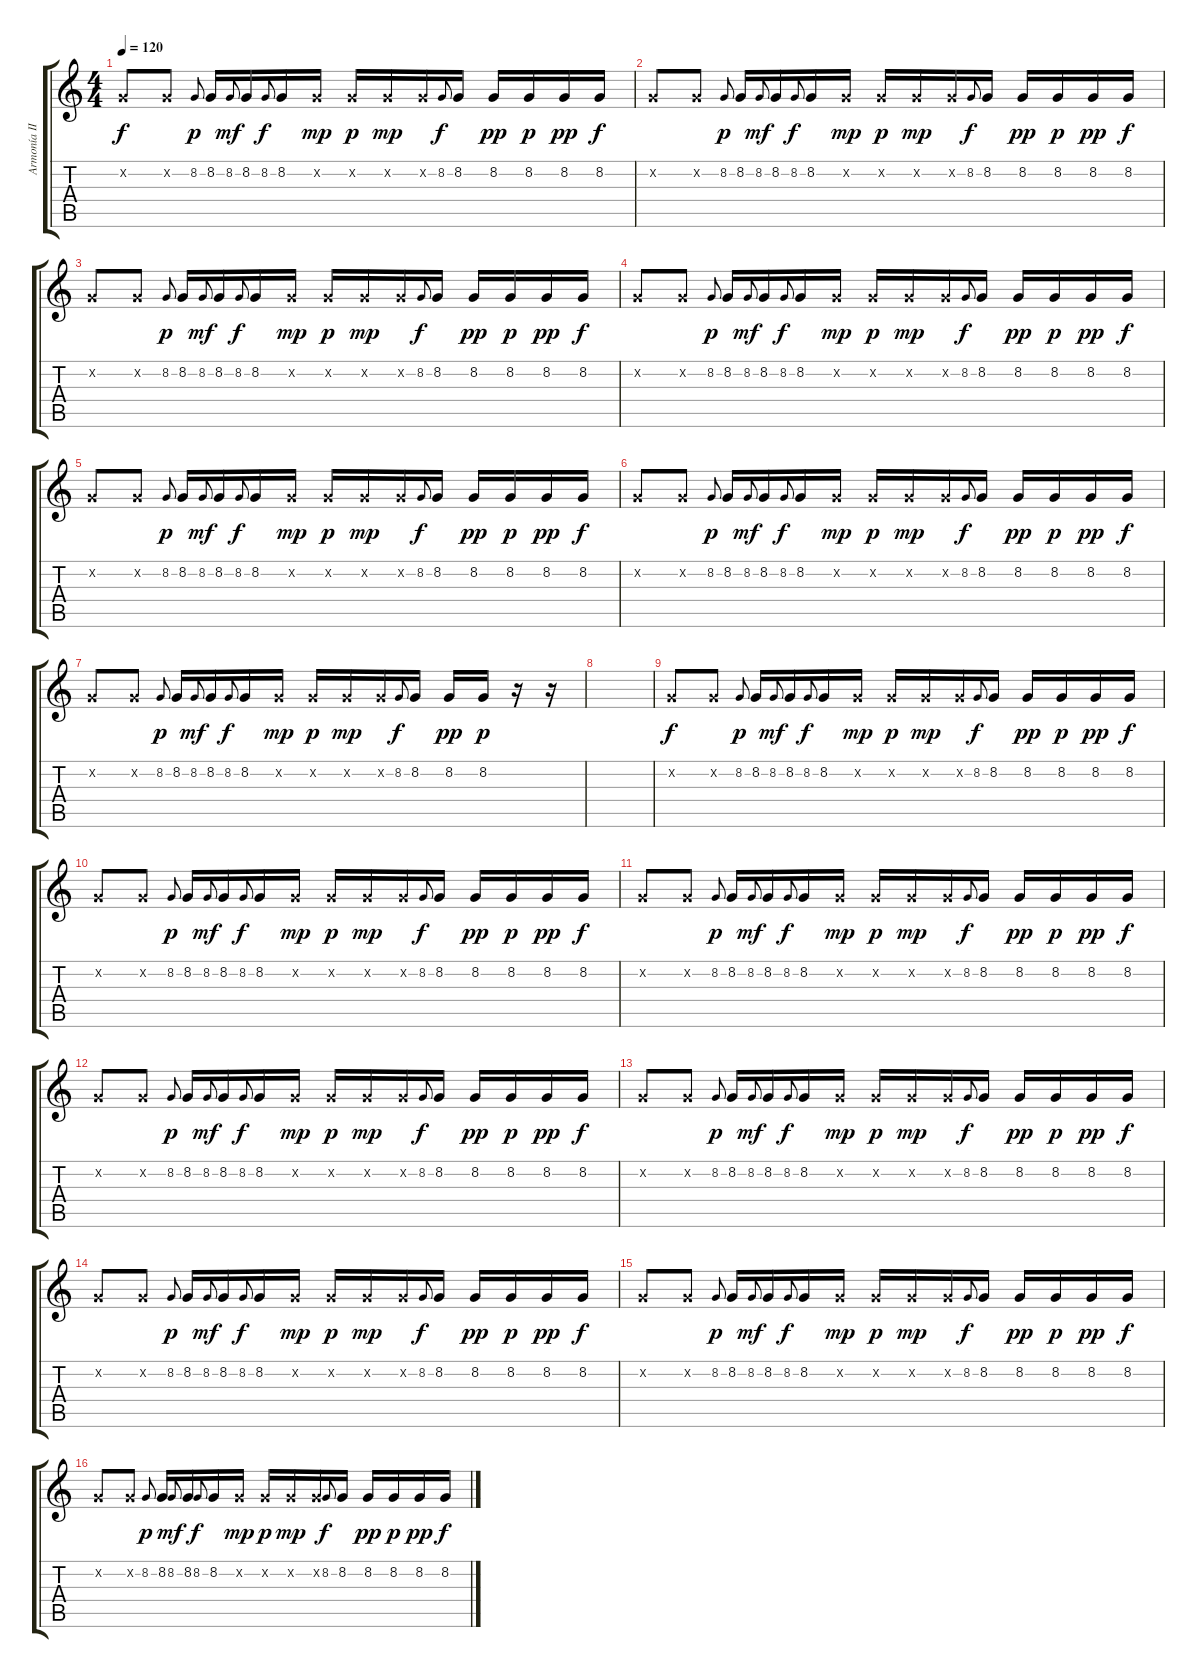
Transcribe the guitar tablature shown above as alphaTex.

\track ("Armonía II" "Armonía II") {instrument clavinet}
\staff {score tabs}
\tuning (E4 B3 G3 D3 A2 E2) {hide}
\ts (4 4)
\tempo 120
\clef g2
\ks c
8.2{x}.8{dy f} 8.2{x}.8 8.2.8{gr onbeat dy p} 8.2.16 8.2.8{gr onbeat dy mf} 8.2.16 8.2.8{gr onbeat dy f} 8.2.16 8.2{x}.16{dy mp} 8.2{x}.16{dy p} 8.2{x}.16{dy mp} 8.2{x}.16 8.2.8{gr onbeat dy f} 8.2.16 8.2.16{dy pp} 8.2.16{dy p} 8.2.16{dy pp} 8.2.16{dy f} |
8.2{x}.8 8.2{x}.8 8.2.8{gr onbeat dy p} 8.2.16 8.2.8{gr onbeat dy mf} 8.2.16 8.2.8{gr onbeat dy f} 8.2.16 8.2{x}.16{dy mp} 8.2{x}.16{dy p} 8.2{x}.16{dy mp} 8.2{x}.16 8.2.8{gr onbeat dy f} 8.2.16 8.2.16{dy pp} 8.2.16{dy p} 8.2.16{dy pp} 8.2.16{dy f} |
8.2{x}.8 8.2{x}.8 8.2.8{gr onbeat dy p} 8.2.16 8.2.8{gr onbeat dy mf} 8.2.16 8.2.8{gr onbeat dy f} 8.2.16 8.2{x}.16{dy mp} 8.2{x}.16{dy p} 8.2{x}.16{dy mp} 8.2{x}.16 8.2.8{gr onbeat dy f} 8.2.16 8.2.16{dy pp} 8.2.16{dy p} 8.2.16{dy pp} 8.2.16{dy f} |
8.2{x}.8 8.2{x}.8 8.2.8{gr onbeat dy p} 8.2.16 8.2.8{gr onbeat dy mf} 8.2.16 8.2.8{gr onbeat dy f} 8.2.16 8.2{x}.16{dy mp} 8.2{x}.16{dy p} 8.2{x}.16{dy mp} 8.2{x}.16 8.2.8{gr onbeat dy f} 8.2.16 8.2.16{dy pp} 8.2.16{dy p} 8.2.16{dy pp} 8.2.16{dy f} |
8.2{x}.8 8.2{x}.8 8.2.8{gr onbeat dy p} 8.2.16 8.2.8{gr onbeat dy mf} 8.2.16 8.2.8{gr onbeat dy f} 8.2.16 8.2{x}.16{dy mp} 8.2{x}.16{dy p} 8.2{x}.16{dy mp} 8.2{x}.16 8.2.8{gr onbeat dy f} 8.2.16 8.2.16{dy pp} 8.2.16{dy p} 8.2.16{dy pp} 8.2.16{dy f} |
8.2{x}.8 8.2{x}.8 8.2.8{gr onbeat dy p} 8.2.16 8.2.8{gr onbeat dy mf} 8.2.16 8.2.8{gr onbeat dy f} 8.2.16 8.2{x}.16{dy mp} 8.2{x}.16{dy p} 8.2{x}.16{dy mp} 8.2{x}.16 8.2.8{gr onbeat dy f} 8.2.16 8.2.16{dy pp} 8.2.16{dy p} 8.2.16{dy pp} 8.2.16{dy f} |
8.2{x}.8 8.2{x}.8 8.2.8{gr onbeat dy p} 8.2.16 8.2.8{gr onbeat dy mf} 8.2.16 8.2.8{gr onbeat dy f} 8.2.16 8.2{x}.16{dy mp} 8.2{x}.16{dy p} 8.2{x}.16{dy mp} 8.2{x}.16 8.2.8{gr onbeat dy f} 8.2.16 8.2.16{dy pp} 8.2.16{dy p} r.16 r.16 |
|
8.2{x}.8{dy f} 8.2{x}.8 8.2.8{gr onbeat dy p} 8.2.16 8.2.8{gr onbeat dy mf} 8.2.16 8.2.8{gr onbeat dy f} 8.2.16 8.2{x}.16{dy mp} 8.2{x}.16{dy p} 8.2{x}.16{dy mp} 8.2{x}.16 8.2.8{gr onbeat dy f} 8.2.16 8.2.16{dy pp} 8.2.16{dy p} 8.2.16{dy pp} 8.2.16{dy f} |
8.2{x}.8 8.2{x}.8 8.2.8{gr onbeat dy p} 8.2.16 8.2.8{gr onbeat dy mf} 8.2.16 8.2.8{gr onbeat dy f} 8.2.16 8.2{x}.16{dy mp} 8.2{x}.16{dy p} 8.2{x}.16{dy mp} 8.2{x}.16 8.2.8{gr onbeat dy f} 8.2.16 8.2.16{dy pp} 8.2.16{dy p} 8.2.16{dy pp} 8.2.16{dy f} |
8.2{x}.8 8.2{x}.8 8.2.8{gr onbeat dy p} 8.2.16 8.2.8{gr onbeat dy mf} 8.2.16 8.2.8{gr onbeat dy f} 8.2.16 8.2{x}.16{dy mp} 8.2{x}.16{dy p} 8.2{x}.16{dy mp} 8.2{x}.16 8.2.8{gr onbeat dy f} 8.2.16 8.2.16{dy pp} 8.2.16{dy p} 8.2.16{dy pp} 8.2.16{dy f} |
8.2{x}.8 8.2{x}.8 8.2.8{gr onbeat dy p} 8.2.16 8.2.8{gr onbeat dy mf} 8.2.16 8.2.8{gr onbeat dy f} 8.2.16 8.2{x}.16{dy mp} 8.2{x}.16{dy p} 8.2{x}.16{dy mp} 8.2{x}.16 8.2.8{gr onbeat dy f} 8.2.16 8.2.16{dy pp} 8.2.16{dy p} 8.2.16{dy pp} 8.2.16{dy f} |
8.2{x}.8 8.2{x}.8 8.2.8{gr onbeat dy p} 8.2.16 8.2.8{gr onbeat dy mf} 8.2.16 8.2.8{gr onbeat dy f} 8.2.16 8.2{x}.16{dy mp} 8.2{x}.16{dy p} 8.2{x}.16{dy mp} 8.2{x}.16 8.2.8{gr onbeat dy f} 8.2.16 8.2.16{dy pp} 8.2.16{dy p} 8.2.16{dy pp} 8.2.16{dy f} |
8.2{x}.8 8.2{x}.8 8.2.8{gr onbeat dy p} 8.2.16 8.2.8{gr onbeat dy mf} 8.2.16 8.2.8{gr onbeat dy f} 8.2.16 8.2{x}.16{dy mp} 8.2{x}.16{dy p} 8.2{x}.16{dy mp} 8.2{x}.16 8.2.8{gr onbeat dy f} 8.2.16 8.2.16{dy pp} 8.2.16{dy p} 8.2.16{dy pp} 8.2.16{dy f} |
8.2{x}.8 8.2{x}.8 8.2.8{gr onbeat dy p} 8.2.16 8.2.8{gr onbeat dy mf} 8.2.16 8.2.8{gr onbeat dy f} 8.2.16 8.2{x}.16{dy mp} 8.2{x}.16{dy p} 8.2{x}.16{dy mp} 8.2{x}.16 8.2.8{gr onbeat dy f} 8.2.16 8.2.16{dy pp} 8.2.16{dy p} 8.2.16{dy pp} 8.2.16{dy f} |
8.2{x}.8 8.2{x}.8 8.2.8{gr onbeat dy p} 8.2.16 8.2.8{gr onbeat dy mf} 8.2.16 8.2.8{gr onbeat dy f} 8.2.16 8.2{x}.16{dy mp} 8.2{x}.16{dy p} 8.2{x}.16{dy mp} 8.2{x}.16 8.2.8{gr onbeat dy f} 8.2.16 8.2.16{dy pp} 8.2.16{dy p} 8.2.16{dy pp} 8.2.16{dy f}
